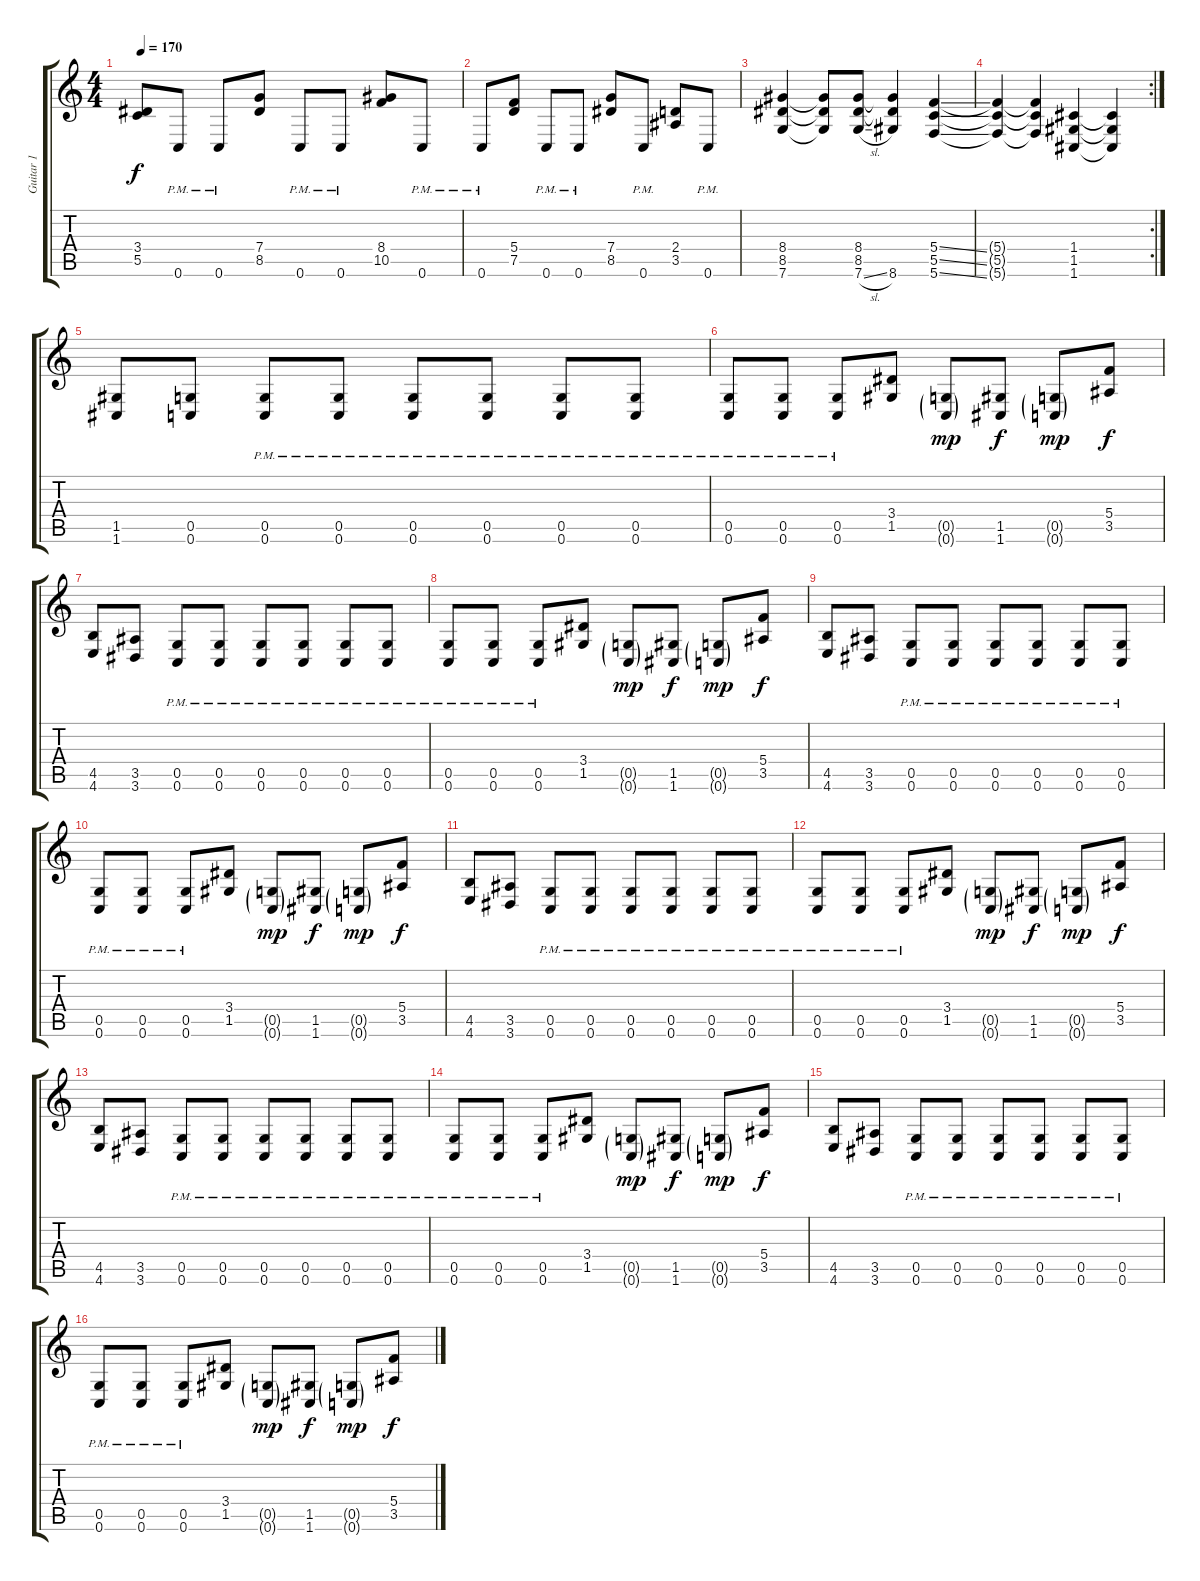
\track ("Guitar 1" "Guitar 1") {instrument distortionguitar}
\staff {score tabs}
\tuning (D4 A3 F3 C3 G2 C2) {hide}
\ts (4 4)
\tempo 170
\clef g2
\ks c
(3.4 5.5).8{dy f} 0.6{pm}.8 0.6{pm}.8 (7.4 8.5).8 0.6{pm}.8 0.6{pm}.8 (8.4 10.5).8 0.6{pm}.8 |
0.6{pm}.8 (5.4 7.5).8 0.6{pm}.8 0.6{pm}.8 (7.4 8.5).8 0.6{pm}.8 (2.4 3.5).8 0.6{pm}.8 |
(8.4 8.5 7.6).4 (8.4{t} 8.5{t} 7.6{t}).8 (8.4 8.5 7.6{sl}).8 (8.4{t} 8.5{t} 8.6).4 (5.4{ss} 5.5{ss} 5.6{ss}).4 |
\rc 2
(5.4{t} 5.5{t} 5.6{t}).4 (5.4{t} 5.5{t} 5.6{t}).4 (1.4 1.5 1.6).4 (1.4{t} 1.5{t} 1.6{t}).4 |
(1.5 1.6).8 (0.5 0.6).8 (0.5{pm} 0.6{pm}).8 (0.5{pm} 0.6{pm}).8 (0.5{pm} 0.6{pm}).8 (0.5{pm} 0.6{pm}).8 (0.5{pm} 0.6{pm}).8 (0.5{pm} 0.6{pm}).8 |
(0.5{pm} 0.6{pm}).8 (0.5{pm} 0.6{pm}).8 (0.5{pm} 0.6{pm}).8 (3.4 1.5).8 (0.5{g} 0.6{g}).8{dy mp} (1.5 1.6).8{dy f} (0.5{g} 0.6{g}).8{dy mp} (5.4 3.5).8{dy f} |
(4.5 4.6).8 (3.5 3.6).8 (0.5{pm} 0.6{pm}).8 (0.5{pm} 0.6{pm}).8 (0.5{pm} 0.6{pm}).8 (0.5{pm} 0.6{pm}).8 (0.5{pm} 0.6{pm}).8 (0.5{pm} 0.6{pm}).8 |
(0.5{pm} 0.6{pm}).8 (0.5{pm} 0.6{pm}).8 (0.5{pm} 0.6{pm}).8 (3.4 1.5).8 (0.5{g} 0.6{g}).8{dy mp} (1.5 1.6).8{dy f} (0.5{g} 0.6{g}).8{dy mp} (5.4 3.5).8{dy f} |
(4.5 4.6).8 (3.5 3.6).8 (0.5{pm} 0.6{pm}).8 (0.5{pm} 0.6{pm}).8 (0.5{pm} 0.6{pm}).8 (0.5{pm} 0.6{pm}).8 (0.5{pm} 0.6{pm}).8 (0.5{pm} 0.6{pm}).8 |
(0.5{pm} 0.6{pm}).8 (0.5{pm} 0.6{pm}).8 (0.5{pm} 0.6{pm}).8 (3.4 1.5).8 (0.5{g} 0.6{g}).8{dy mp} (1.5 1.6).8{dy f} (0.5{g} 0.6{g}).8{dy mp} (5.4 3.5).8{dy f} |
(4.5 4.6).8 (3.5 3.6).8 (0.5{pm} 0.6{pm}).8 (0.5{pm} 0.6{pm}).8 (0.5{pm} 0.6{pm}).8 (0.5{pm} 0.6{pm}).8 (0.5{pm} 0.6{pm}).8 (0.5{pm} 0.6{pm}).8 |
(0.5{pm} 0.6{pm}).8 (0.5{pm} 0.6{pm}).8 (0.5{pm} 0.6{pm}).8 (3.4 1.5).8 (0.5{g} 0.6{g}).8{dy mp} (1.5 1.6).8{dy f} (0.5{g} 0.6{g}).8{dy mp} (5.4 3.5).8{dy f} |
(4.5 4.6).8 (3.5 3.6).8 (0.5{pm} 0.6{pm}).8 (0.5{pm} 0.6{pm}).8 (0.5{pm} 0.6{pm}).8 (0.5{pm} 0.6{pm}).8 (0.5{pm} 0.6{pm}).8 (0.5{pm} 0.6{pm}).8 |
(0.5{pm} 0.6{pm}).8 (0.5{pm} 0.6{pm}).8 (0.5{pm} 0.6{pm}).8 (3.4 1.5).8 (0.5{g} 0.6{g}).8{dy mp} (1.5 1.6).8{dy f} (0.5{g} 0.6{g}).8{dy mp} (5.4 3.5).8{dy f} |
(4.5 4.6).8 (3.5 3.6).8 (0.5{pm} 0.6{pm}).8 (0.5{pm} 0.6{pm}).8 (0.5{pm} 0.6{pm}).8 (0.5{pm} 0.6{pm}).8 (0.5{pm} 0.6{pm}).8 (0.5{pm} 0.6{pm}).8 |
(0.5{pm} 0.6{pm}).8 (0.5{pm} 0.6{pm}).8 (0.5{pm} 0.6{pm}).8 (3.4 1.5).8 (0.5{g} 0.6{g}).8{dy mp} (1.5 1.6).8{dy f} (0.5{g} 0.6{g}).8{dy mp} (5.4 3.5).8{dy f}
